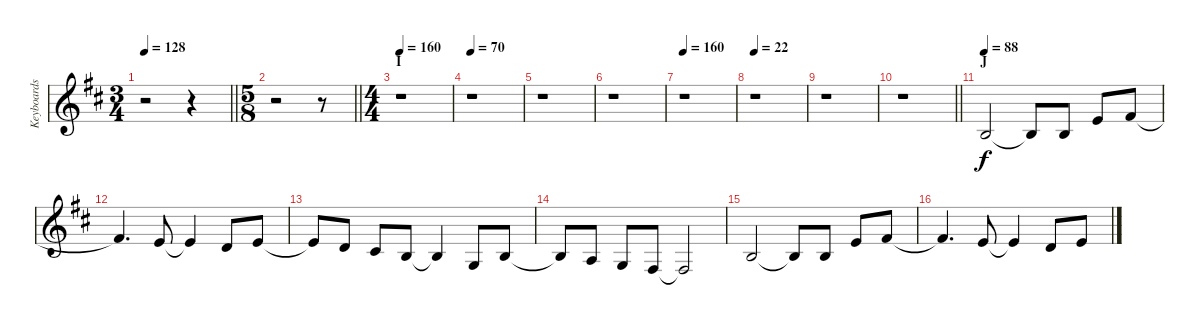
\track ("Keyboards (high register)" "Keyboards ") {instrument acousticgrandpiano}
\staff {score}
\tuning (E4 B3 G3 D3 A2 E2 B1) {hide}
\ts (3 4)
\tempo 128
\clef g2
\barLineRight lightlight
\ks d
r.2{dy f} r.4 |
\ts (5 8)
\barLineRight lightlight
r.2 r.8 |
\ts (4 4)
\section ("" "I")
\tempo 160
r.1 |
\tempo 70
r.1 |
r.1 |
r.1 |
\tempo 160
r.1 |
\tempo 22
r.1 |
r.1 |
\barLineRight lightlight
r.1 |
\section ("" "J")
\tempo 88
4.3.2 4.3{t}.8 4.3.8 5.2.8 7.2.8 |
7.2{t}.4{d} 5.2.8 5.2{t}.4 3.2.8 5.2.8 |
5.2{t}.8 3.2.8 6.3.8 4.3.8 4.3{t}.4 5.4.8 4.3.8 |
\ks bminor
4.3{t}.8 2.3.8 5.4.8 4.4.8 4.4{t}.2 |
4.3.2 4.3{t}.8 4.3.8 5.2.8 7.2.8 |
7.2{t}.4{d} 5.2.8 5.2{t}.4 3.2.8 5.2.8
